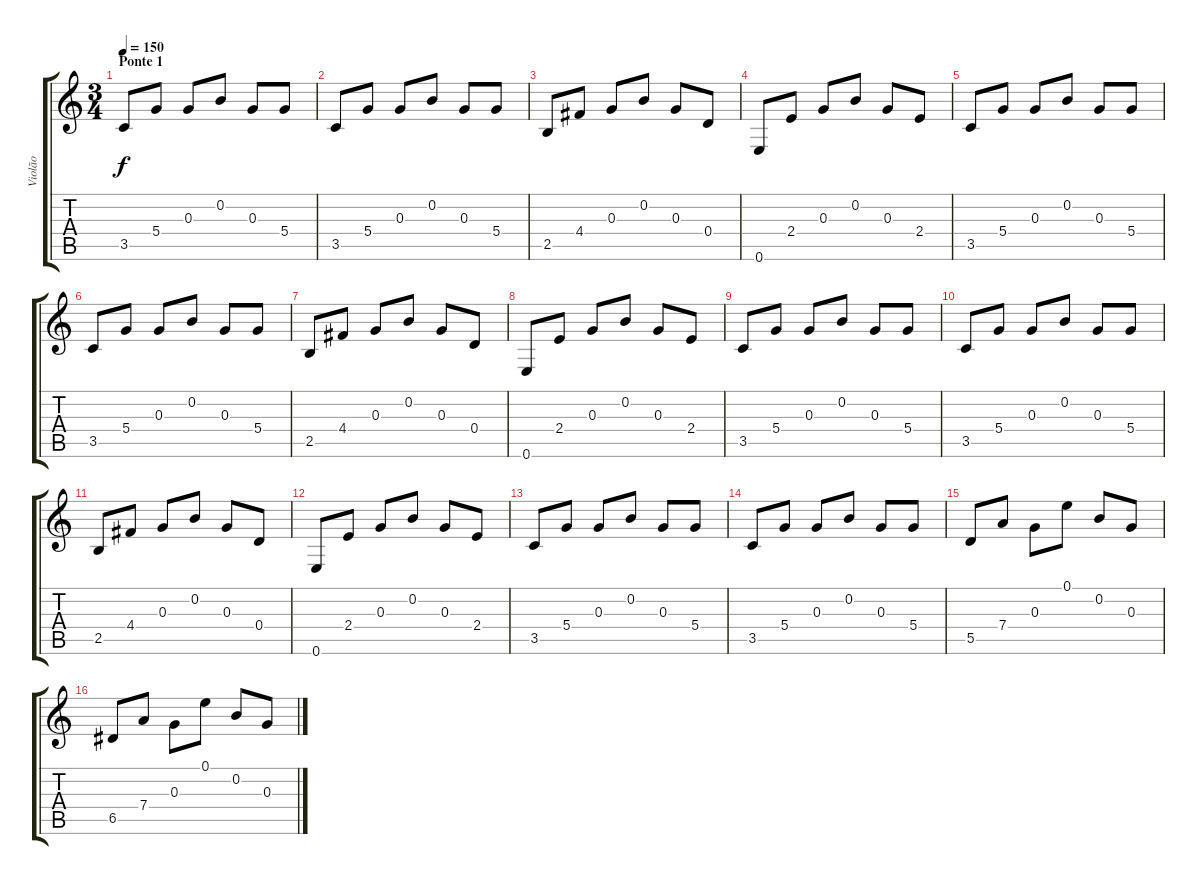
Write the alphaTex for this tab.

\track ("Violão" "Violão") {instrument acousticguitarnylon}
\staff {score tabs}
\tuning (E4 B3 G3 D3 A2 E2) {hide}
\ts (3 4)
\section ("" "Ponte 1")
\tempo 150
\clef g2
\ks c
3.5.8{dy f} 5.4.8 0.3.8 0.2.8 0.3.8 5.4.8 |
3.5.8 5.4.8 0.3.8 0.2.8 0.3.8 5.4.8 |
2.5.8 4.4.8 0.3.8 0.2.8 0.3.8 0.4.8 |
0.6.8 2.4.8 0.3.8 0.2.8 0.3.8 2.4.8 |
3.5.8 5.4.8 0.3.8 0.2.8 0.3.8 5.4.8 |
3.5.8 5.4.8 0.3.8 0.2.8 0.3.8 5.4.8 |
2.5.8 4.4.8 0.3.8 0.2.8 0.3.8 0.4.8 |
0.6.8 2.4.8 0.3.8 0.2.8 0.3.8 2.4.8 |
3.5.8 5.4.8 0.3.8 0.2.8 0.3.8 5.4.8 |
3.5.8 5.4.8 0.3.8 0.2.8 0.3.8 5.4.8 |
2.5.8 4.4.8 0.3.8 0.2.8 0.3.8 0.4.8 |
0.6.8 2.4.8 0.3.8 0.2.8 0.3.8 2.4.8 |
3.5.8 5.4.8 0.3.8 0.2.8 0.3.8 5.4.8 |
3.5.8 5.4.8 0.3.8 0.2.8 0.3.8 5.4.8 |
5.5.8 7.4.8 0.3.8 0.1.8 0.2.8 0.3.8 |
6.5.8 7.4.8 0.3.8 0.1.8 0.2.8 0.3.8
